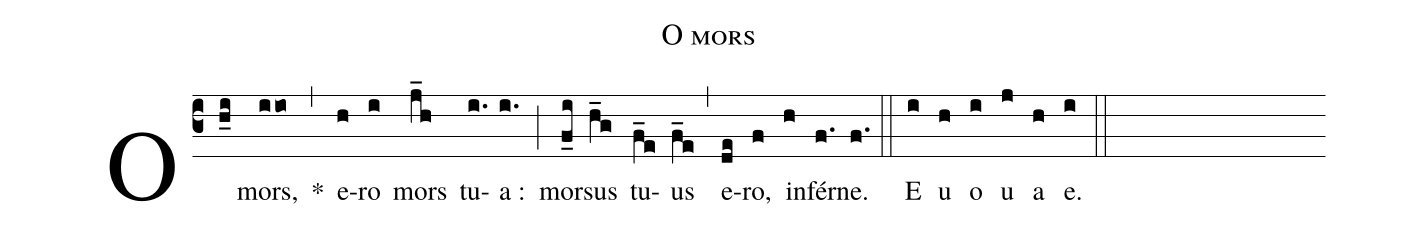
name: O mors;
%%
(c3)

O(h_i) mors,(iio) *(,) e(h)ro(i) mors(j_h) tu(i.)a :(i.) (;)
mor(f_i)sus(h_g) tu(f_e)us(f_e) (,) e(de)ro,(f) in(h)fér(f.)ne.(f.) (::)

E(i) u(h) o(i) u(j) a(h) e.(i) (::)
